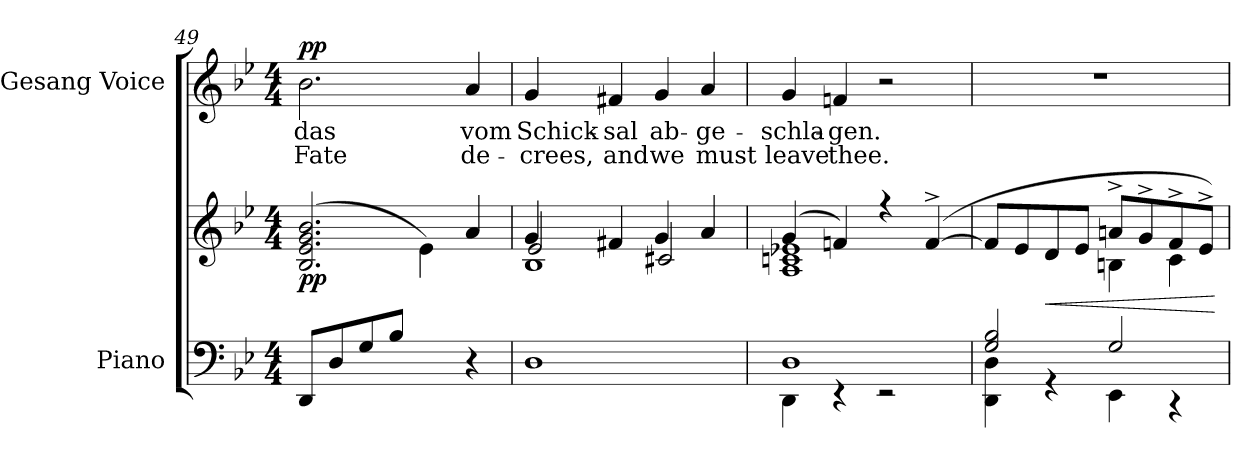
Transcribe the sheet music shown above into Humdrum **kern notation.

**kern	**kern	**dynam	**kern	**text	**text	**dynam
*part2	*part2	*part2	*part1	*part1	*part1	*part1
*staff3	*staff2	*staff2/3	*staff1	*staff1	*staff1	*staff1
*I"Piano	*	*	*I"Gesang Voice	*	*	*
*I'Pno	*	*	*	*	*	*
*clefF4	*clefG2	*	*clefG2	*	*	*
*k[b-e-]	*k[b-e-]	*	*k[b-e-]	*	*	*
*M4/4	*M4/4	*	*M4/4	*	*	*
=49	=49	=49	=49	=49	=49	=49
*	*^	*	*	*	*	*
!	!	!	!LO:DY:b	!	!	!	!LO:DY:a
(<8DD/L	(2.B-/ 2.e-/ 2.g/ 2.b-/	2ryy	pp	2.b-\	das	Fate	pp
8D/	.	.	.	.	.	.	.
8G/	.	.	.	.	.	.	.
8B-/J	.	.	.	.	.	.	.
4ryy	.	4e-\)	.	.	.	.	.
4r	4a/	4ryy	.	4a/	vom	de-	.
=50	=50	=50	=50	=50	=50	=50	=50
*	*	*^	*	*	*	*	*
1D	4g/	2e-/	1B-	.	4g/	Schick-	-crees,	.
.	4f#X/	.	.	.	4f#X/	-sal	and	.
.	4g/	2c#X/	.	.	4g/	ab-	we	.
.	4a/)	.	.	.	4a/	-ge-	must	.
*	*	*v	*v	*	*	*	*	*
=51	=51	=51	=51	=51	=51	=51	=51
*^	*	*	*	*	*	*	*
1D	4DD\	(4g/	1A 1cn 1e-X	.	4g/	-schla-	leave	.
.	4r	4fn/)	.	.	4fn/	-gen.	thee.	.
.	2r	4r	.	.	2r	.	.	.
.	.	([<4f^/	.	.	.	.	.	.
=52	=52	=52	=52	=52	=52	=52	=52	=52
2G/ 2B-/	4DD\ 4D\	8f/L]	2ryy	.	1r	.	.	.
.	.	8e-/	.	.	.	.	.	.
!	!	!	!	!LO:HP:b	!	!	!	!
.	4r	8d/	.	<	.	.	.	.
.	.	8e-/J	.	.	.	.	.	.
2G/	4EE-\	8an^/L	4Bn\	.	.	.	.	.
.	.	8g^/	.	.	.	.	.	.
.	4r	8f^/	4c\	.	.	.	.	.
.	.	8e-^/J)	.	.	.	.	.	.
*v	*v	*	*	*	*	*	*	*
*	*v	*v	*	*	*	*	*
.	.	[	.	.	.	.
=	=	=	=	=	=	=
*-	*-	*-	*-	*-	*-	*-
